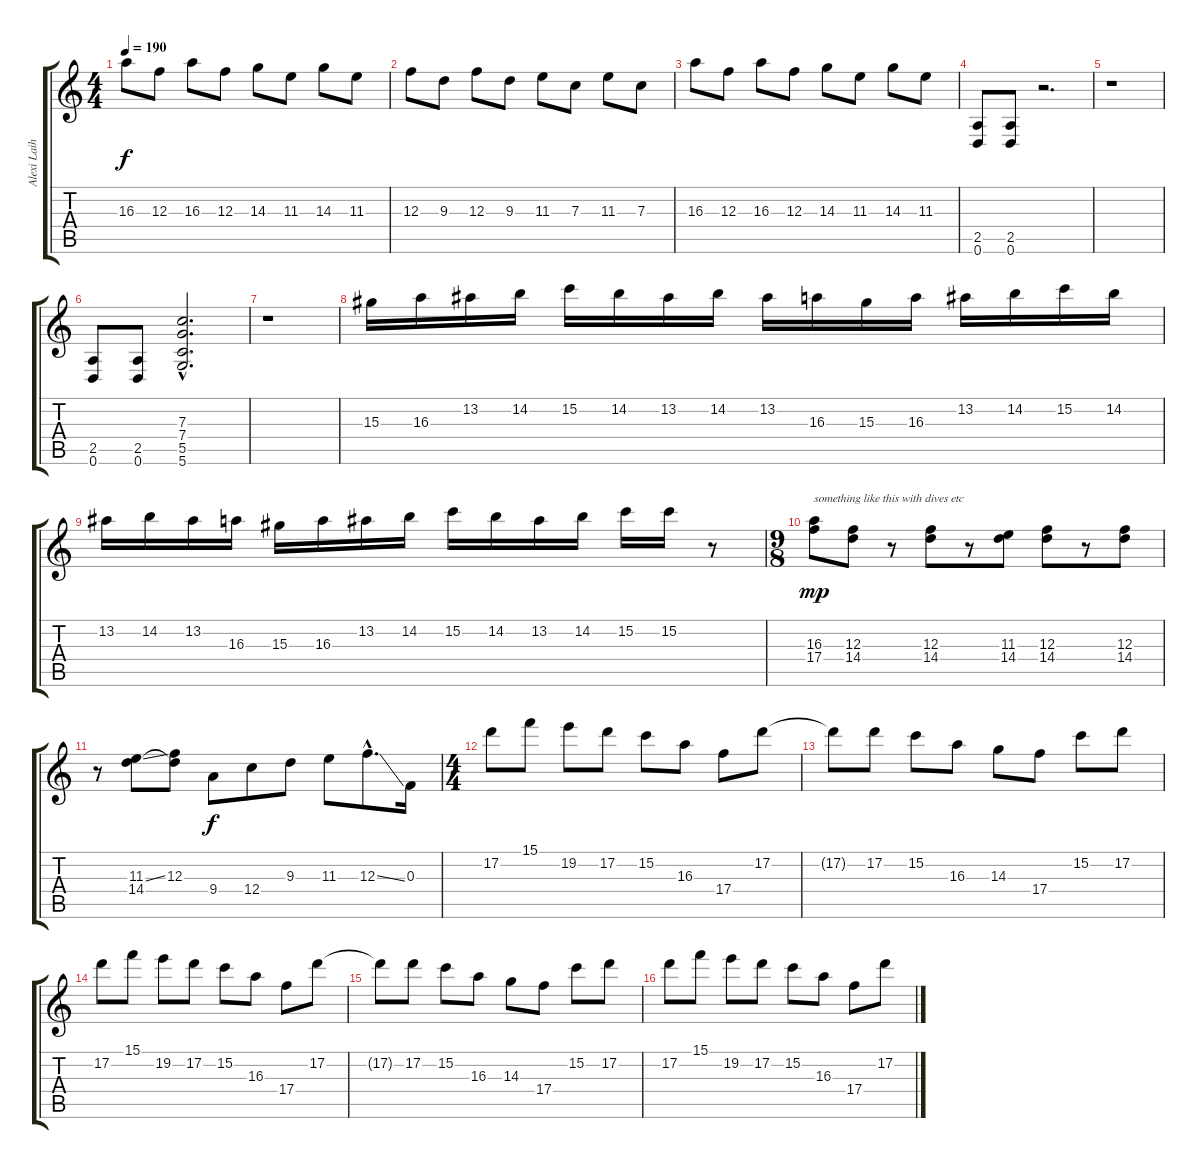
\track ("Alexi Laiho" "Alexi Laih") {instrument distortionguitar}
\staff {score tabs}
\tuning (D4 A3 F3 C3 G2 D2) {hide}
\ts (4 4)
\tempo 190
\clef g2
\ks c
16.3.8{dy f} 12.3.8 16.3.8 12.3.8 14.3.8 11.3.8 14.3.8 11.3.8 |
12.3.8 9.3.8 12.3.8 9.3.8 11.3.8 7.3.8 11.3.8 7.3.8 |
16.3.8 12.3.8 16.3.8 12.3.8 14.3.8 11.3.8 14.3.8 11.3.8 |
(2.5 0.6).8{instrument distortionguitar} (2.5 0.6).8 r.2{d} |
r.1 |
(2.5 0.6).8 (2.5 0.6).8 (7.3{hac} 7.4{hac} 5.5{hac} 5.6{hac}).2{d} |
r.1 |
15.3.16{instrument overdrivenguitar} 16.3.16 13.2.16 14.2.16 15.2.16 14.2.16 13.2.16 14.2.16 13.2.16 16.3.16 15.3.16 16.3.16 13.2.16 14.2.16 15.2.16 14.2.16 |
13.2.16 14.2.16 13.2.16 16.3.16 15.3.16 16.3.16 13.2.16 14.2.16 15.2.16 14.2.16 13.2.16 14.2.16 15.2.16 15.2.16 r.8 |
\ts (9 8)
(16.3 17.4).8{txt "something like this with dives etc" dy mp} (12.3 14.4).8 r.8 (12.3 14.4).8 r.8 (11.3 14.4).8 (12.3 14.4).8 r.8 (12.3 14.4).8 |
r.8 (11.3{ss} 14.4).8 (12.3 14.4{t}).8 9.4.8{dy f} 12.4.8 9.3.8 11.3.8 12.3{ss hac}.8{d} 0.3.16 |
\ts (4 4)
17.2.8{instrument overdrivenguitar} 15.1.8 19.2.8 17.2.8 15.2.8 16.3.8 17.4.8 17.2.8 |
17.2{t}.8 17.2.8 15.2.8 16.3.8 14.3.8 17.4.8 15.2.8 17.2.8 |
17.2.8 15.1.8 19.2.8 17.2.8 15.2.8 16.3.8 17.4.8 17.2.8 |
17.2{t}.8 17.2.8 15.2.8 16.3.8 14.3.8 17.4.8 15.2.8 17.2.8 |
17.2.8 15.1.8 19.2.8 17.2.8 15.2.8 16.3.8 17.4.8 17.2.8
